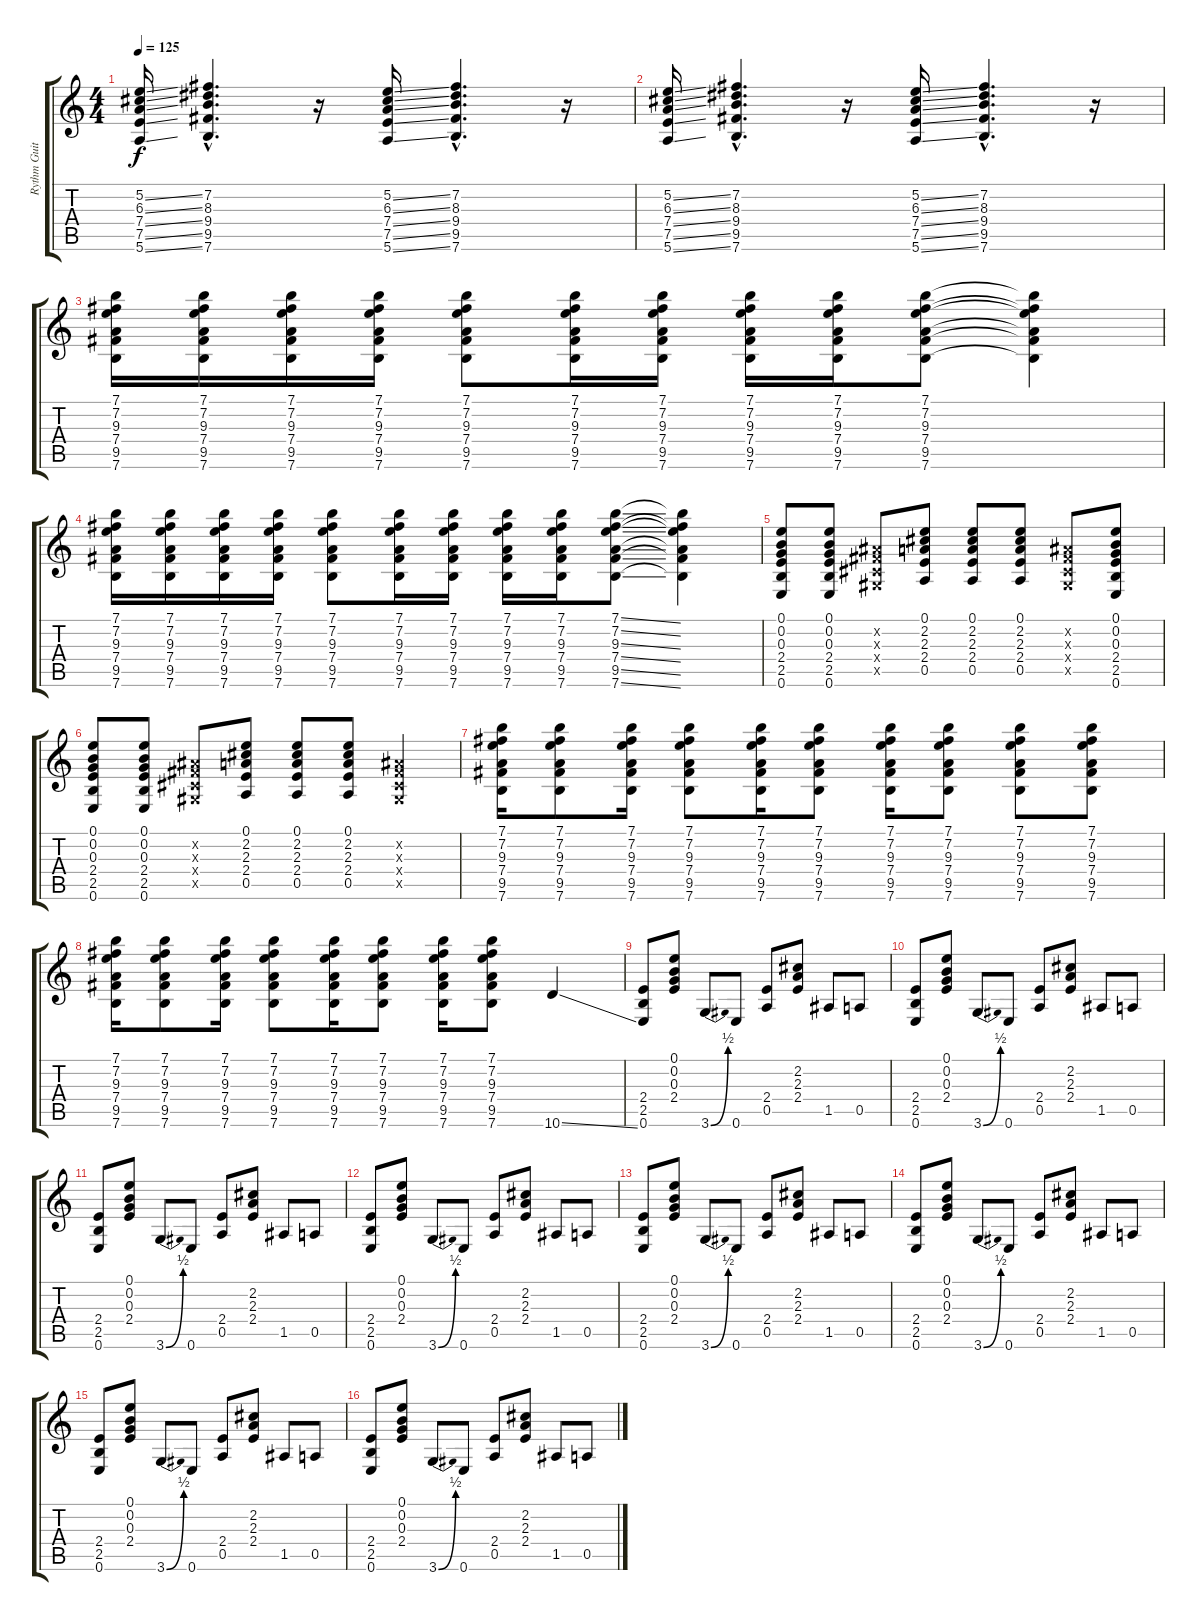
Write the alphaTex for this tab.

\track ("Rythm Guitar" "Rythm Guit") {instrument electricguitarclean}
\staff {score tabs}
\tuning (E4 B3 G3 D3 A2 E2) {hide}
\ts (4 4)
\tempo 125
\clef g2
\ks c
(5.2{ss} 6.3{ss} 7.4{ss} 7.5{ss} 5.6{ss}).16{dy f} (7.2{hac} 8.3{hac} 9.4{hac} 9.5{hac} 7.6{hac}).4{d} r.16 (5.2{ss} 6.3{ss} 7.4{ss} 7.5{ss} 5.6{ss}).16 (7.2{hac} 8.3{hac} 9.4{hac} 9.5{hac} 7.6{hac}).4{d} r.16 |
(5.2{ss} 6.3{ss} 7.4{ss} 7.5{ss} 5.6{ss}).16 (7.2{hac} 8.3{hac} 9.4{hac} 9.5{hac} 7.6{hac}).4{d} r.16 (5.2{ss} 6.3{ss} 7.4{ss} 7.5{ss} 5.6{ss}).16 (7.2{hac} 8.3{hac} 9.4{hac} 9.5{hac} 7.6{hac}).4{d} r.16 |
(7.1 7.2 9.3 7.4 9.5 7.6).16 (7.1 7.2 9.3 7.4 9.5 7.6).16 (7.1 7.2 9.3 7.4 9.5 7.6).16 (7.1 7.2 9.3 7.4 9.5 7.6).16 (7.1 7.2 9.3 7.4 9.5 7.6).8 (7.1 7.2 9.3 7.4 9.5 7.6).16 (7.1 7.2 9.3 7.4 9.5 7.6).16 (7.1 7.2 9.3 7.4 9.5 7.6).16 (7.1 7.2 9.3 7.4 9.5 7.6).16 (7.1 7.2 9.3 7.4 9.5 7.6).8 (7.1{t} 7.2{t} 9.3{t} 7.4{t} 9.5{t} 7.6{t}).4 |
(7.1 7.2 9.3 7.4 9.5 7.6).16 (7.1 7.2 9.3 7.4 9.5 7.6).16 (7.1 7.2 9.3 7.4 9.5 7.6).16 (7.1 7.2 9.3 7.4 9.5 7.6).16 (7.1 7.2 9.3 7.4 9.5 7.6).8 (7.1 7.2 9.3 7.4 9.5 7.6).16 (7.1 7.2 9.3 7.4 9.5 7.6).16 (7.1 7.2 9.3 7.4 9.5 7.6).16 (7.1 7.2 9.3 7.4 9.5 7.6).16 (7.1{ss} 7.2{ss} 9.3{ss} 7.4{ss} 9.5{ss} 7.6{ss}).8 (7.1{t} 7.2{t} 9.3{t} 7.4{t} 9.5{t} 7.6{t}).4 |
(0.1 0.2 0.3 2.4 2.5 0.6).8 (0.1 0.2 0.3 2.4 2.5 0.6).8 (-1.2{x} -1.3{x} -1.4{x} -1.5{x}).8 (0.1 2.2 2.3 2.4 0.5).8 (0.1 2.2 2.3 2.4 0.5).8 (0.1 2.2 2.3 2.4 0.5).8 (-1.2{x} -1.3{x} -1.4{x} -1.5{x}).8 (0.1 0.2 0.3 2.4 2.5 0.6).8 |
(0.1 0.2 0.3 2.4 2.5 0.6).8 (0.1 0.2 0.3 2.4 2.5 0.6).8 (-1.2{x} -1.3{x} -1.4{x} -1.5{x}).8 (0.1 2.2 2.3 2.4 0.5).8 (0.1 2.2 2.3 2.4 0.5).8 (0.1 2.2 2.3 2.4 0.5).8 (-1.2{x} -1.3{x} -1.4{x} -1.5{x}).4 |
(7.1 7.2 9.3 7.4 9.5 7.6).16 (7.1 7.2 9.3 7.4 9.5 7.6).8 (7.1 7.2 9.3 7.4 9.5 7.6).16 (7.1 7.2 9.3 7.4 9.5 7.6).8 (7.1 7.2 9.3 7.4 9.5 7.6).16 (7.1 7.2 9.3 7.4 9.5 7.6).8 (7.1 7.2 9.3 7.4 9.5 7.6).16 (7.1 7.2 9.3 7.4 9.5 7.6).8 (7.1 7.2 9.3 7.4 9.5 7.6).8 (7.1 7.2 9.3 7.4 9.5 7.6).8 |
(7.1 7.2 9.3 7.4 9.5 7.6).16 (7.1 7.2 9.3 7.4 9.5 7.6).8 (7.1 7.2 9.3 7.4 9.5 7.6).16 (7.1 7.2 9.3 7.4 9.5 7.6).8 (7.1 7.2 9.3 7.4 9.5 7.6).16 (7.1 7.2 9.3 7.4 9.5 7.6).8 (7.1 7.2 9.3 7.4 9.5 7.6).16 (7.1 7.2 9.3 7.4 9.5 7.6).8 10.6{ss}.4 |
(2.4 2.5 0.6).8 (0.1 0.2 0.3 2.4).8 3.6{be (bend 0 0 60 2)}.8 0.6.8 (2.4 0.5).8 (2.2 2.3 2.4).8 1.5.8 0.5.8 |
(2.4 2.5 0.6).8 (0.1 0.2 0.3 2.4).8 3.6{be (bend 0 0 60 2)}.8 0.6.8 (2.4 0.5).8 (2.2 2.3 2.4).8 1.5.8 0.5.8 |
(2.4 2.5 0.6).8 (0.1 0.2 0.3 2.4).8 3.6{be (bend 0 0 60 2)}.8 0.6.8 (2.4 0.5).8 (2.2 2.3 2.4).8 1.5.8 0.5.8 |
(2.4 2.5 0.6).8 (0.1 0.2 0.3 2.4).8 3.6{be (bend 0 0 60 2)}.8 0.6.8 (2.4 0.5).8 (2.2 2.3 2.4).8 1.5.8 0.5.8 |
(2.4 2.5 0.6).8 (0.1 0.2 0.3 2.4).8 3.6{be (bend 0 0 60 2)}.8 0.6.8 (2.4 0.5).8 (2.2 2.3 2.4).8 1.5.8 0.5.8 |
(2.4 2.5 0.6).8 (0.1 0.2 0.3 2.4).8 3.6{be (bend 0 0 60 2)}.8 0.6.8 (2.4 0.5).8 (2.2 2.3 2.4).8 1.5.8 0.5.8 |
(2.4 2.5 0.6).8 (0.1 0.2 0.3 2.4).8 3.6{be (bend 0 0 60 2)}.8 0.6.8 (2.4 0.5).8 (2.2 2.3 2.4).8 1.5.8 0.5.8 |
(2.4 2.5 0.6).8 (0.1 0.2 0.3 2.4).8 3.6{be (bend 0 0 60 2)}.8 0.6.8 (2.4 0.5).8 (2.2 2.3 2.4).8 1.5.8 0.5.8
